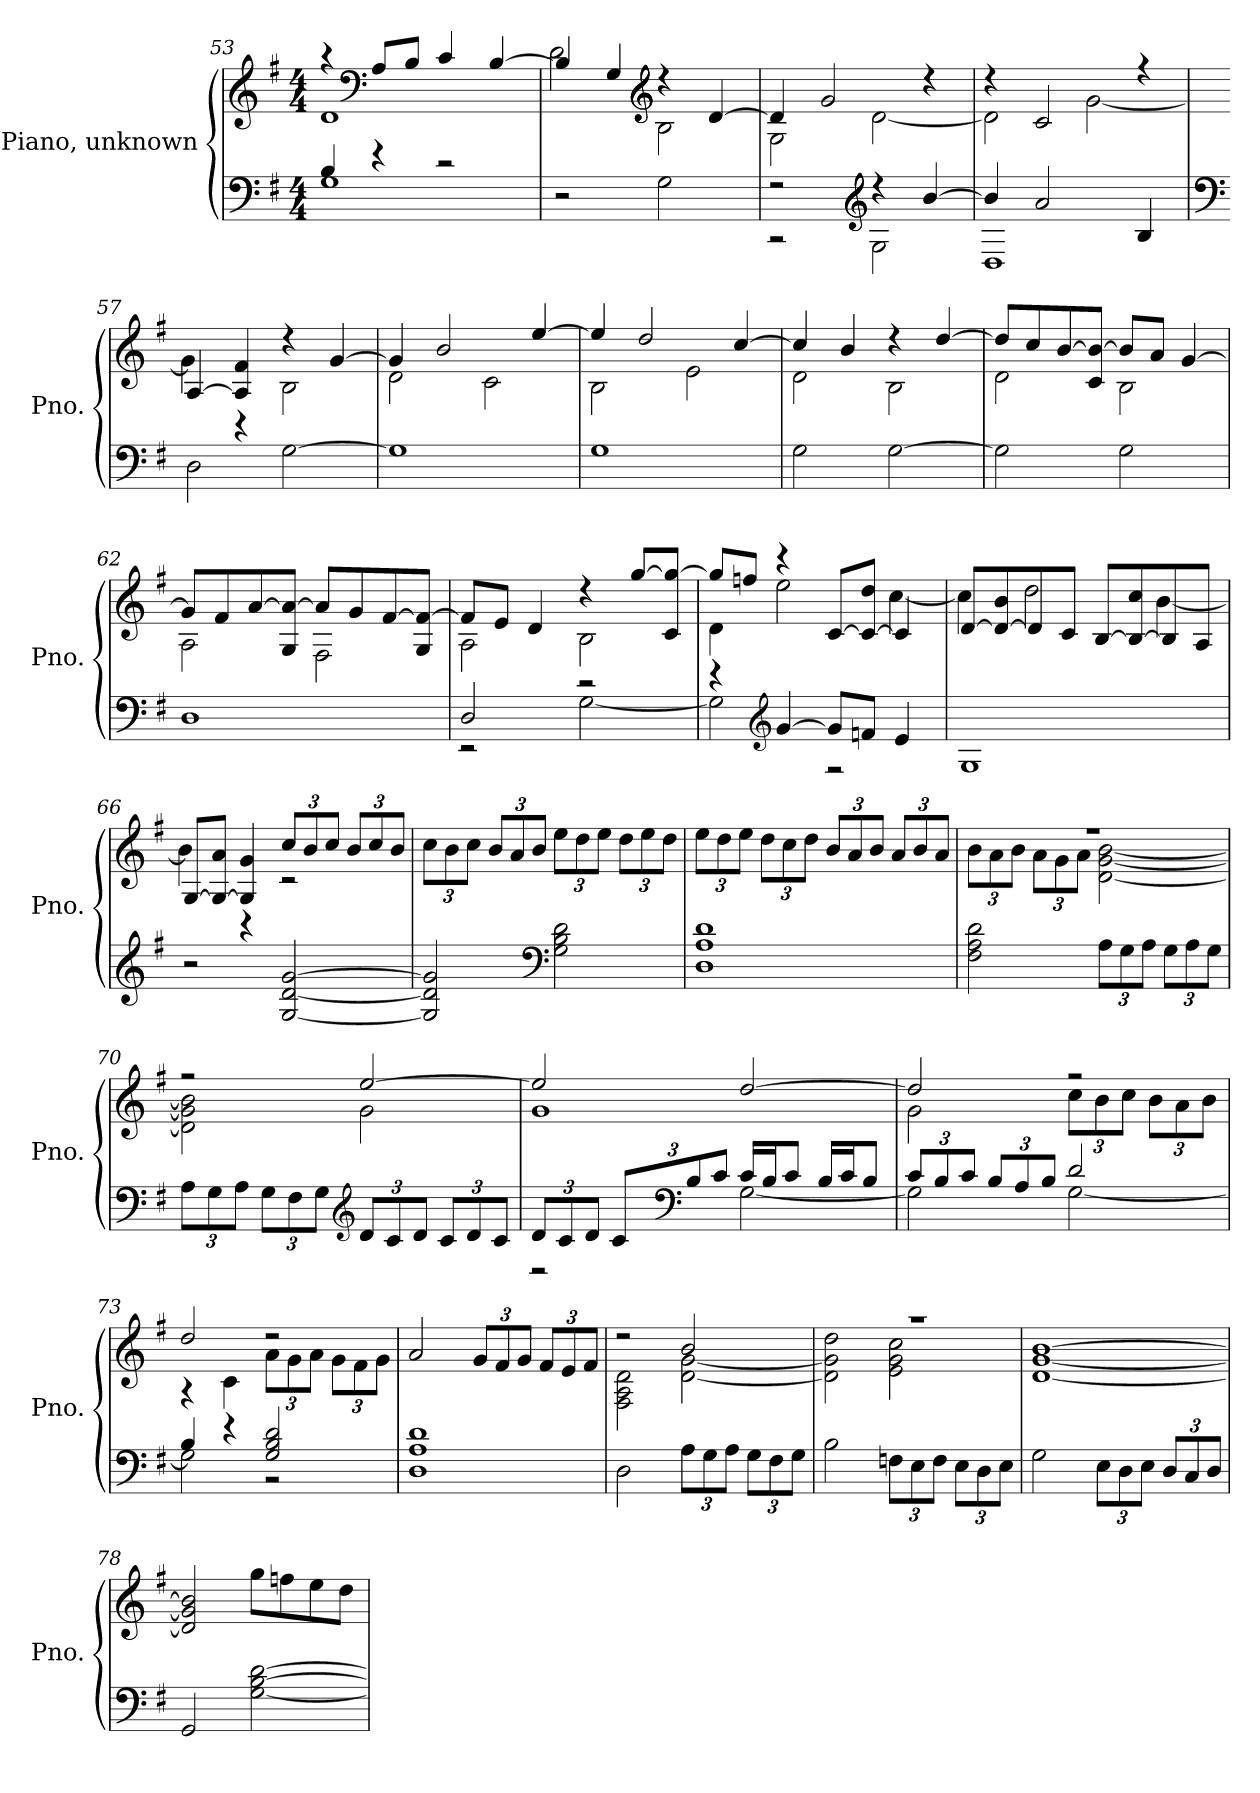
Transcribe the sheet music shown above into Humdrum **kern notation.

**kern	**kern
*part1	*part1
*staff2	*staff1
*I"Piano, unknown	*
*I'Pno.	*
!!LO:LB:g=z
*clefF4	*clefG2
*k[f#]	*k[f#]
*M4/4	*M4/4
=53	=53
*^	*^
4B/	1G	4r	1d
*	*	*clefF4	*
4r	.	8A/L	.
.	.	8B/J	.
2r	.	4c/	.
.	.	[4B/	.
*v	*v	*	*
=54	=54	=54
2r	4B/]	2d\
.	4G/	.
*	*clefG2	*
2G\	4r	2B\
.	[4d/	.
=55	=55	=55
*^	*	*
2r	2r	4d/]	2G\
.	.	2g/	.
*clefG2	*	*	*
4r	2G\	.	[2d\
[4b/	.	4r	.
=56	=56	=56	=56
4b/]	1D	4r	2d\]
2a/	.	2c/	.
.	.	.	[2g\
4B/	.	4r	.
*v	*v	*	*
=57	=57	=57
*clefF4	*	*
2D\	[4A/	4g\]
.	4A/] 4f#/	4r
[2G\	4r	2B\
.	[4g/	.
=58	=58	=58
1G]	4g/]	2d\
.	2b/	.
.	.	2c\
.	[4ee/	.
=59	=59	=59
1G	4ee/]	2B\
.	2dd/	.
.	.	2e\
.	[4cc/	.
!!LO:LB:g=z	!!
=60	=60	=60
2G\	4cc/]	2d\
.	4b/	.
[2G\	4r	2B\
.	[4dd/	.
=61	=61	=61
2G\]	8dd/L]	2d\
.	8cc/	.
.	[8b/	.
.	8c/ 8b/_J	.
2G\	8b/L]	2B\
.	8a/J	.
.	[4g/	.
=62	=62	=62
1D	8g/L]	2A\
.	8f#/	.
.	[8a/	.
.	8G/ 8a/_J	.
.	8a/L]	2F#\
.	8g/	.
.	[8f#/	.
.	8G/ 8f#/_J	.
=63	=63	=63
*^	*	*
2D/	2r	8f#/L]	2A\
.	.	8e/J	.
.	.	4d/	.
2r	[2G\	4r	2B\
.	.	[8gg/L	.
.	.	8c/ 8gg/_J	.
=64	=64	=64	=64
4r	2G\]	8gg/L]	4d\
.	.	8ffn/J	.
*clefG2	*	*	*
[4g/	.	4r	2ee\
8g/L]	2r	[8c/L	.
8fn/J	.	8c/_ 8dd/J	.
4e/	.	4c/]	[4cc\
*v	*v	*	*
!!LO:LB:g=z	!!
=65	=65	=65
1G	[8d/L	4cc\]
.	8d/_ 8b/	.
.	8d/]	2dd\
.	8c/J	.
.	[8B/L	.
.	8B/_ 8cc/	.
.	8B/]	[4b\
.	8A/J	.
=66	=66	=66
2r	[8G/L	4b\]
.	8G/_ 8a/J	.
.	4G/] 4g/	4r
*	*Xbrackettup	*
[2G/ [2d/ [2g/	12cc/L	2r
.	12b/	.
.	12cc/J	.
.	12b/L	.
.	12cc/	.
.	12b/J	.
*	*v	*v
=67	=67
2G/] 2d/] 2g/]	12cc\L
.	12b\
.	12cc\J
.	12b/L
.	12a/
.	12b/J
*clefF4	*
2G\ 2B\ 2d\	12ee\L
.	12dd\
.	12ee\J
.	12dd\L
.	12ee\
.	12dd\J
!!LO:LB:g=z
=68	=68
1D 1A 1d	12ee\L
.	12dd\
.	12ee\J
.	12dd\L
.	12cc\
.	12dd\J
.	12b/L
.	12a/
.	12b/J
.	12a/L
.	12b/
.	12a/J
=69	=69
*	*^
2F#\ 2A\ 2d\	1r	12b\L
.	.	12a\
.	.	12b\J
.	.	12a\L
.	.	12g\
.	.	12a\J
*Xbrackettup	*	*
12A\L	.	[2d\ [2g\ [2b\
12G\	.	.
12A\J	.	.
12G\L	.	.
12A\	.	.
12G\J	.	.
=70	=70	=70
12A\L	2r	2d\] 2g\] 2b\]
12G\	.	.
12A\J	.	.
12G\L	.	.
12F#\	.	.
12G\J	.	.
*clefG2	*	*
12d/L	[2ee/	2g\
12c/	.	.
12d/J	.	.
12c/L	.	.
12d/	.	.
12c/J	.	.
!!LO:LB:g=z	!!
=71	=71	=71
*^	*	*
12d/L	2r	2ee/]	1g
12c/	.	.	.
12d/J	.	.	.
12c/L	.	.	.
*clefF4	*	*	*
12B/	.	.	.
12c/J	.	.	.
16c/LL	[2G\	[2dd/	.
16B/J	.	.	.
8c/J	.	.	.
16B/LL	.	.	.
16c/J	.	.	.
8B/J	.	.	.
=72	=72	=72	=72
12c/L	2G\]	2dd/]	2g\
12B/	.	.	.
12c/J	.	.	.
12B/L	.	.	.
12A/	.	.	.
12B/J	.	.	.
2d/	[2G\	2r	12cc\L
.	.	.	12b\
.	.	.	12cc\J
.	.	.	12b\L
.	.	.	12a\
.	.	.	12b\J
=73	=73	=73	=73
4B/	2G\]	2dd/	4r
4r	.	.	4c\
2G/ 2B/ 2d/	2r	2r	12a\L
.	.	.	12g\
.	.	.	12a\J
.	.	.	12g\L
.	.	.	12f#\
.	.	.	12g\J
*v	*v	*	*
*	*v	*v
=74	=74
1D 1A 1d	2a/
.	12g/L
.	12f#/
.	12g/J
.	12f#/L
.	12e/
.	12f#/J
!!LO:PB:g=z
=75	=75
*	*^
2D\	2r	2F#\ 2A\ 2d\
12A\L	2b/	[2d\ [2g\
12G\	.	.
12A\J	.	.
12G\L	.	.
12F#\	.	.
12G\J	.	.
=76	=76	=76
2B\	1r	2d\] 2g\] 2dd\
12Fn\L	.	2e\ 2g\ 2cc\
12E\	.	.
12F\J	.	.
12E\L	.	.
12D\	.	.
12E\J	.	.
*	*v	*v
=77	=77
2G\	[1d [1g [1b
12E\L	.
12D\	.
12E\J	.
12D/L	.
12C/	.
12D/J	.
=78	=78
2GG/	2d/] 2g/] 2b/]
[2G\ [2B\ [2d\	8gg\L
.	8ffn\
.	8ee\
.	8dd\J
=	=
*-	*-
